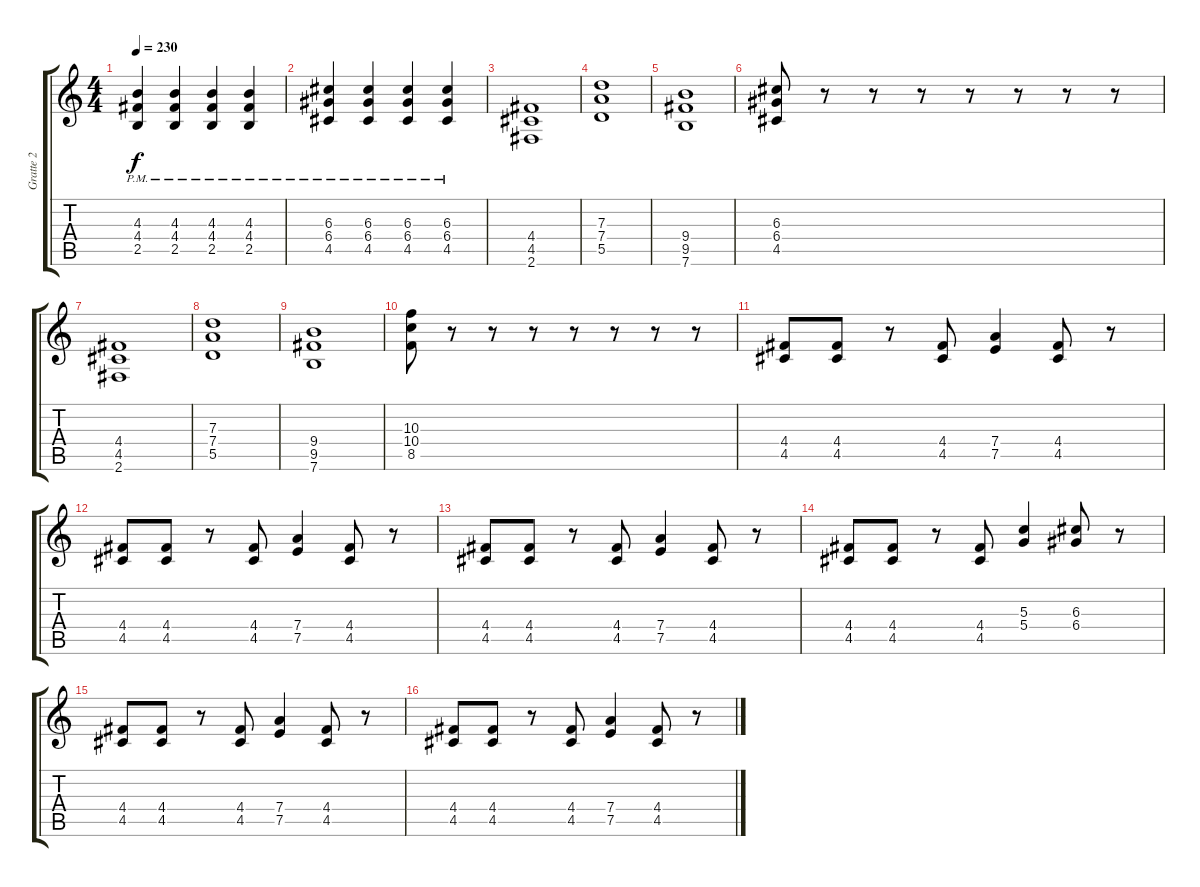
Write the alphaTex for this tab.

\track ("Gratte 2" "Gratte 2") {instrument overdrivenguitar}
\staff {score tabs}
\tuning (E4 B3 G3 D3 A2 E2) {hide}
\ts (4 4)
\tempo 230
\clef g2
\ks c
(4.3{pm} 4.4{pm} 2.5{pm}).4{dy f} (4.3{pm} 4.4{pm} 2.5{pm}).4 (4.3{pm} 4.4{pm} 2.5{pm}).4 (4.3{pm} 4.4{pm} 2.5{pm}).4 |
(6.3{pm} 6.4{pm} 4.5{pm}).4 (6.3{pm} 6.4{pm} 4.5{pm}).4 (6.3{pm} 6.4{pm} 4.5{pm}).4 (6.3{pm} 6.4{pm} 4.5{pm}).4 |
(4.4 4.5 2.6).1 |
(7.3 7.4 5.5).1 |
(9.4 9.5 7.6).1 |
(6.3 6.4 4.5).8 r.8 r.8 r.8 r.8 r.8 r.8 r.8 |
(4.4 4.5 2.6).1 |
(7.3 7.4 5.5).1 |
(9.4 9.5 7.6).1 |
(10.3 10.4 8.5).8 r.8 r.8 r.8 r.8 r.8 r.8 r.8 |
(4.4 4.5).8{volume 14 instrument distortionguitar} (4.4 4.5).8 r.8 (4.4 4.5).8 (7.4 7.5).4 (4.4 4.5).8 r.8 |
(4.4 4.5).8 (4.4 4.5).8 r.8 (4.4 4.5).8 (7.4 7.5).4 (4.4 4.5).8 r.8 |
(4.4 4.5).8 (4.4 4.5).8 r.8 (4.4 4.5).8 (7.4 7.5).4 (4.4 4.5).8 r.8 |
(4.4 4.5).8 (4.4 4.5).8 r.8 (4.4 4.5).8 (5.3 5.4).4 (6.3 6.4).8 r.8 |
(4.4 4.5).8 (4.4 4.5).8 r.8 (4.4 4.5).8 (7.4 7.5).4 (4.4 4.5).8 r.8 |
(4.4 4.5).8 (4.4 4.5).8 r.8 (4.4 4.5).8 (7.4 7.5).4 (4.4 4.5).8 r.8
